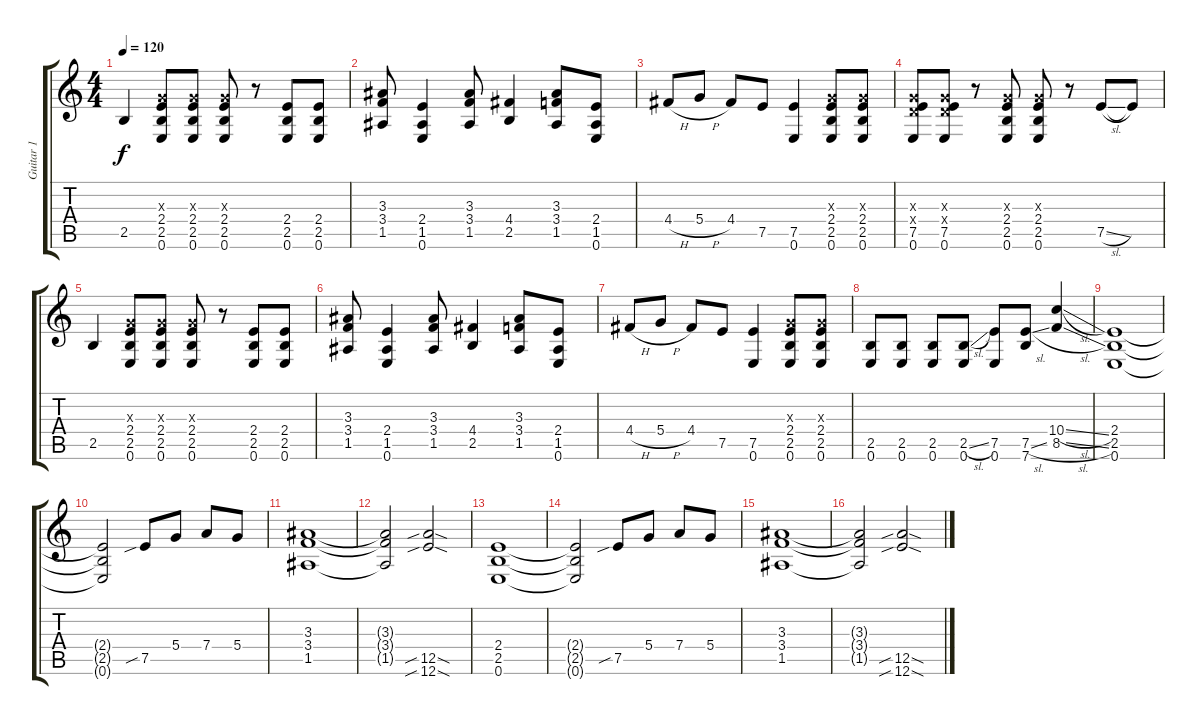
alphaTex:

\track ("Guitar 1" "Guitar 1") {instrument distortionguitar}
\staff {score tabs}
\tuning (E4 B3 G3 D3 A2 E2) {hide}
\ts (4 4)
\tempo 120
\clef g2
\ks c
2.5.4{dy f} (0.3{x} 2.4 2.5 0.6).8 (0.3{x} 2.4 2.5 0.6).8 (0.3{x} 2.4 2.5 0.6).8 r.8 (2.4 2.5 0.6).8 (2.4 2.5 0.6).8 |
(3.3 3.4 1.5).8 (2.4 1.5 0.6).4 (3.3 3.4 1.5).8 (4.4 2.5).4 (3.3 3.4 1.5).8 (2.4 1.5 0.6).8 |
4.4{h}.8 5.4{h}.8 4.4.8 7.5.8 (7.5 0.6).4 (0.3{x} 2.4 2.5 0.6).8 (0.3{x} 2.4 2.5 0.6).8 |
(0.3{x} 0.4{x} 7.5 0.6).8 (0.3{x} 0.4{x} 7.5 0.6).8 r.8 (0.3{x} 2.4 2.5 0.6).8 (0.3{x} 2.4 2.5 0.6).8 r.8 7.5{sl}.8 7.5{t}.8 |
2.5.4 (0.3{x} 2.4 2.5 0.6).8 (0.3{x} 2.4 2.5 0.6).8 (0.3{x} 2.4 2.5 0.6).8 r.8 (2.4 2.5 0.6).8 (2.4 2.5 0.6).8 |
(3.3 3.4 1.5).8 (2.4 1.5 0.6).4 (3.3 3.4 1.5).8 (4.4 2.5).4 (3.3 3.4 1.5).8 (2.4 1.5 0.6).8 |
4.4{h}.8 5.4{h}.8 4.4.8 7.5.8 (7.5 0.6).4 (0.3{x} 2.4 2.5 0.6).8 (0.3{x} 2.4 2.5 0.6).8 |
(2.5 0.6).8 (2.5 0.6).8 (2.5 0.6).8 (2.5{sl} 0.6).8 (7.5 0.6).8 (7.5{sl} 7.6).8 (10.4{sl} 8.5{sl}).4 |
(2.4 2.5 0.6).1 |
(2.4{t} 2.5{t} 0.6{t}).2 7.5{sib}.8 5.4.8 7.4.8 5.4.8 |
(3.3 3.4 1.5).1 |
(3.3{t} 3.4{t} 1.5{t}).2 (12.5{sib sod} 12.6{sib sod}).2 |
(2.4 2.5 0.6).1 |
(2.4{t} 2.5{t} 0.6{t}).2 7.5{sib}.8 5.4.8 7.4.8 5.4.8 |
(3.3 3.4 1.5).1 |
(3.3{t} 3.4{t} 1.5{t}).2 (12.5{sib sod} 12.6{sib sod}).2
